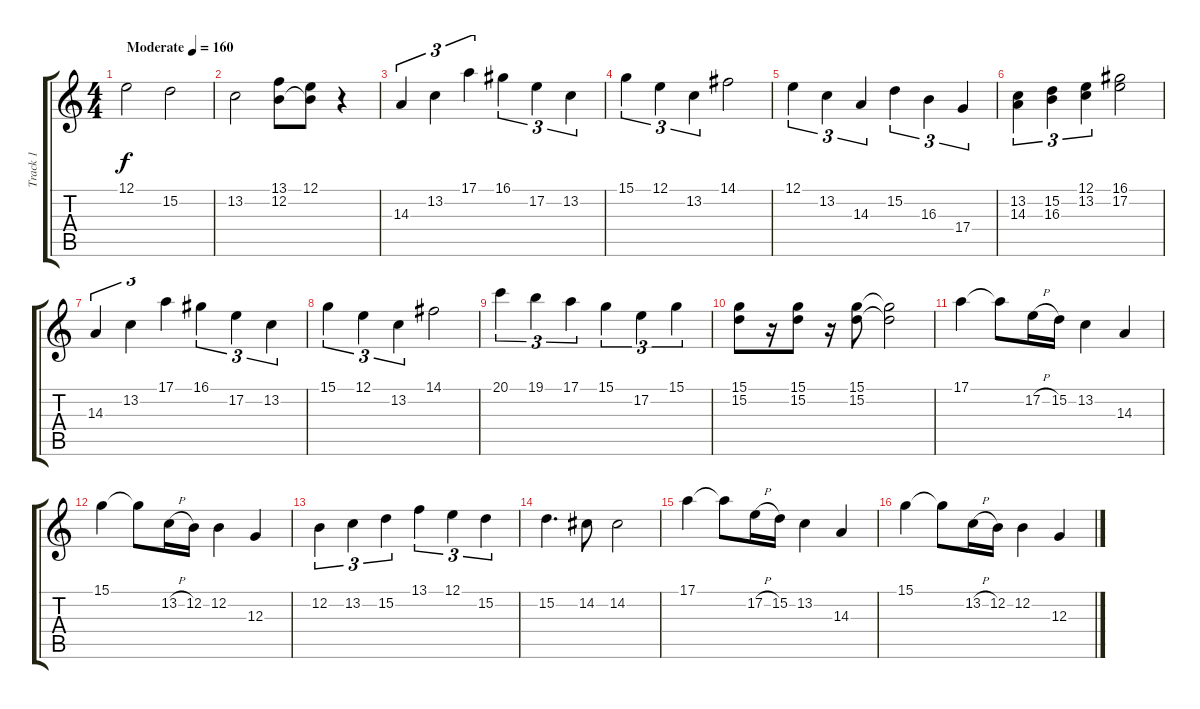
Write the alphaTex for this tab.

\track ("Track 1" "Track 1") {instrument trumpet}
\staff {score tabs}
\tuning (E4 B3 G3 D3 A2 E2) {hide}
\ts (4 4)
\tempo (160 "Moderate")
\clef g2
\ks c
12.1.2{dy f instrument trumpet} 15.2.2 |
13.2.2 (13.1 12.2).8 (12.1 12.2{t}).8 r.4 |
14.3.4{tu (3 2)} 13.2.4{tu (3 2)} 17.1.4{tu (3 2)} 16.1.4{tu (3 2)} 17.2.4{tu (3 2)} 13.2.4{tu (3 2)} |
15.1.4{tu (3 2)} 12.1.4{tu (3 2)} 13.2.4{tu (3 2)} 14.1.2 |
12.1.4{tu (3 2)} 13.2.4{tu (3 2)} 14.3.4{tu (3 2)} 15.2.4{tu (3 2)} 16.3.4{tu (3 2)} 17.4.4{tu (3 2)} |
(13.2 14.3).4{tu (3 2)} (15.2 16.3).4{tu (3 2)} (12.1 13.2).4{tu (3 2)} (16.1 17.2).2 |
14.3.4{tu (3 2)} 13.2.4{tu (3 2)} 17.1.4{tu (3 2)} 16.1.4{tu (3 2)} 17.2.4{tu (3 2)} 13.2.4{tu (3 2)} |
15.1.4{tu (3 2)} 12.1.4{tu (3 2)} 13.2.4{tu (3 2)} 14.1.2 |
20.1.4{tu (3 2)} 19.1.4{tu (3 2)} 17.1.4{tu (3 2)} 15.1.4{tu (3 2)} 17.2.4{tu (3 2)} 15.1.4{tu (3 2)} |
(15.1 15.2).8 r.16 (15.1 15.2).8 r.16 (15.1 15.2).8 (15.1{t} 15.2{t}).2 |
17.1.4 17.1{t}.8 17.2{h}.16 15.2.16 13.2.4 14.3.4 |
15.1.4 15.1{t}.8 13.2{h}.16 12.2.16 12.2.4 12.3.4 |
12.2.4{tu (3 2)} 13.2.4{tu (3 2)} 15.2.4{tu (3 2)} 13.1.4{tu (3 2)} 12.1.4{tu (3 2)} 15.2.4{tu (3 2)} |
15.2.4{d} 14.2.8 14.2.2 |
17.1.4 17.1{t}.8 17.2{h}.16 15.2.16 13.2.4 14.3.4 |
15.1.4 15.1{t}.8 13.2{h}.16 12.2.16 12.2.4 12.3.4
